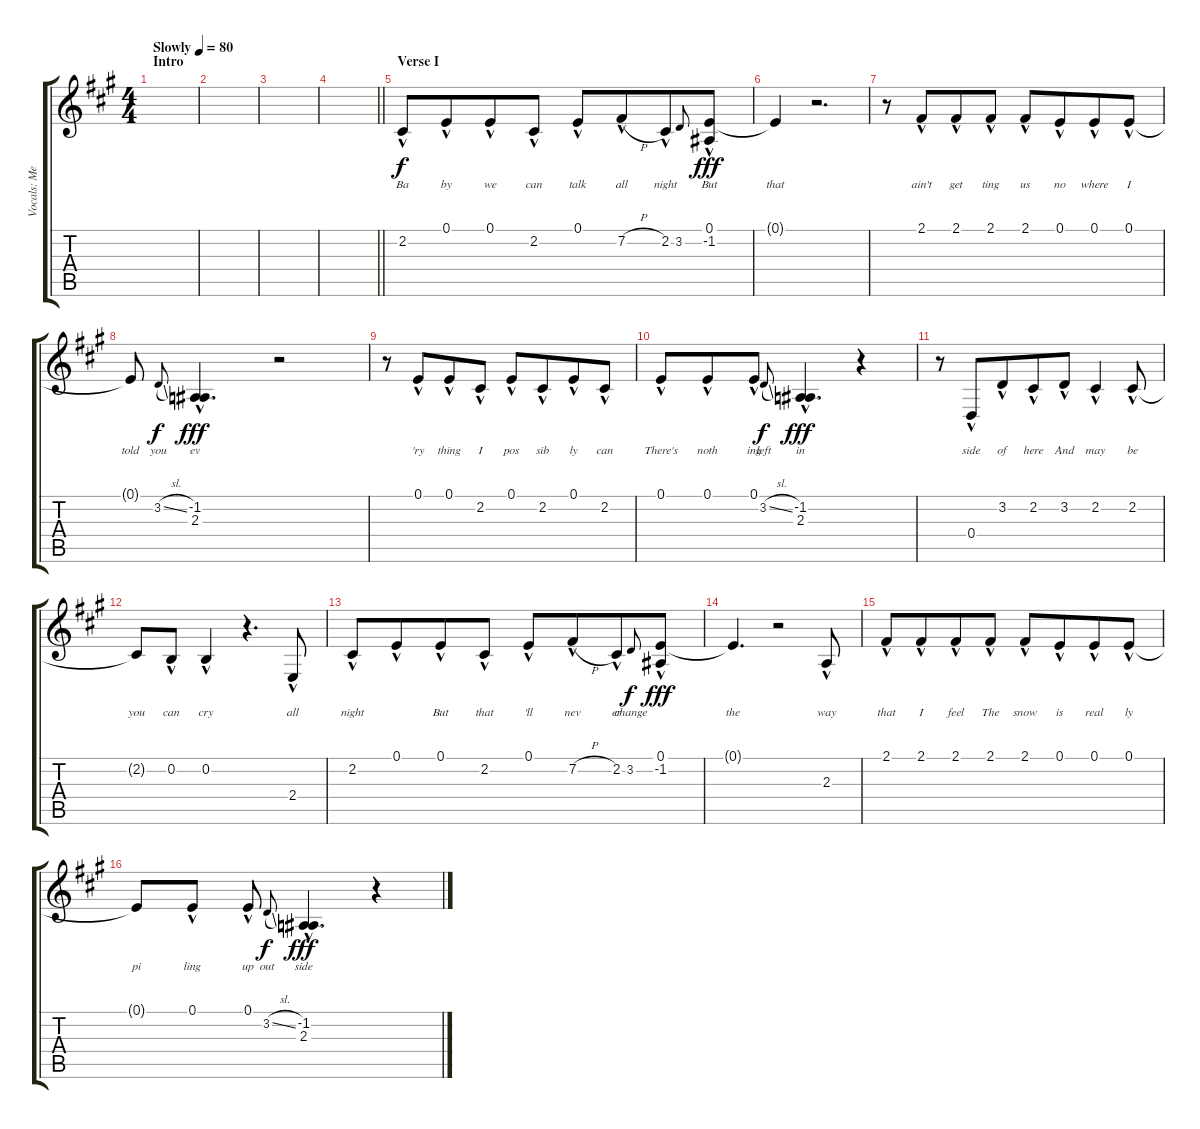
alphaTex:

\track ("Vocals: Meatloaf" "Vocals: Me") {instrument lead2sawtooth}
\staff {score tabs}
\tuning (E4 B3 G3 D3 A2 E2) {hide}
\ts (4 4)
\section ("" "Intro")
\tempo (80 "Slowly")
\clef g2
\ks a
|
|
|
\barLineRight lightlight
|
\section ("" "Verse I")
2.2{hac}.8{lyrics (0 "Ba") lyrics (1 "") lyrics (2 "") lyrics (3 "") lyrics (4 "")} 0.1{hac}.8{lyrics (0 "by") lyrics (1 "") lyrics (2 "") lyrics (3 "") lyrics (4 "") beam merge} 0.1{hac}.8{lyrics (0 "we") lyrics (1 "") lyrics (2 "") lyrics (3 "") lyrics (4 "")} 2.2{hac}.8{lyrics (0 "can") lyrics (1 "") lyrics (2 "") lyrics (3 "") lyrics (4 "") beam split} 0.1{hac}.8{lyrics (0 "talk") lyrics (1 "") lyrics (2 "") lyrics (3 "") lyrics (4 "")} 7.2{h hac}.8{lyrics (0 "all") lyrics (1 "") lyrics (2 "") lyrics (3 "") lyrics (4 "") beam merge} 2.2{hac}.8{lyrics (0 "night") lyrics (1 "") lyrics (2 "") lyrics (3 "") lyrics (4 "")} 3.2.8{lyrics (0 "") lyrics (1 "") lyrics (2 "") lyrics (3 "") lyrics (4 "") gr onbeat dy f} (0.1{hac} -1.2).8{lyrics (0 "But") lyrics (1 "") lyrics (2 "") lyrics (3 "") lyrics (4 "") dy fff} |
0.1{t}.4{lyrics (0 "that") lyrics (1 "") lyrics (2 "") lyrics (3 "") lyrics (4 "")} r.2{d} |
r.8 2.1{hac}.8{lyrics (0 "ain't") lyrics (1 "") lyrics (2 "") lyrics (3 "") lyrics (4 "") beam merge} 2.1{hac}.8{lyrics (0 "get") lyrics (1 "") lyrics (2 "") lyrics (3 "") lyrics (4 "")} 2.1{hac}.8{lyrics (0 "ting") lyrics (1 "") lyrics (2 "") lyrics (3 "") lyrics (4 "") beam split} 2.1{hac}.8{lyrics (0 "us") lyrics (1 "") lyrics (2 "") lyrics (3 "") lyrics (4 "")} 0.1{hac}.8{lyrics (0 "no") lyrics (1 "") lyrics (2 "") lyrics (3 "") lyrics (4 "") beam merge} 0.1{hac}.8{lyrics (0 "where") lyrics (1 "") lyrics (2 "") lyrics (3 "") lyrics (4 "")} 0.1{hac}.8{lyrics (0 "I") lyrics (1 "") lyrics (2 "") lyrics (3 "") lyrics (4 "")} |
0.1{t}.8{lyrics (0 "told") lyrics (1 "") lyrics (2 "") lyrics (3 "") lyrics (4 "")} 3.2{sl}.8{lyrics (0 "you") lyrics (1 "") lyrics (2 "") lyrics (3 "") lyrics (4 "") gr onbeat dy f} (-1.2 2.3{hac}).4{d lyrics (0 "ev") lyrics (1 "") lyrics (2 "") lyrics (3 "") lyrics (4 "") dy fff} r.2 |
r.8 0.1{hac}.8{lyrics (0 "'ry") lyrics (1 "") lyrics (2 "") lyrics (3 "") lyrics (4 "") beam merge} 0.1{hac}.8{lyrics (0 "thing") lyrics (1 "") lyrics (2 "") lyrics (3 "") lyrics (4 "")} 2.2{hac}.8{lyrics (0 "I") lyrics (1 "") lyrics (2 "") lyrics (3 "") lyrics (4 "") beam split} 0.1{hac}.8{lyrics (0 "pos") lyrics (1 "") lyrics (2 "") lyrics (3 "") lyrics (4 "")} 2.2{hac}.8{lyrics (0 "sib") lyrics (1 "") lyrics (2 "") lyrics (3 "") lyrics (4 "") beam merge} 0.1{hac}.8{lyrics (0 "ly") lyrics (1 "") lyrics (2 "") lyrics (3 "") lyrics (4 "")} 2.2{hac}.8{lyrics (0 "can") lyrics (1 "") lyrics (2 "") lyrics (3 "") lyrics (4 "")} |
0.1{hac}.8{lyrics (0 "There's") lyrics (1 "") lyrics (2 "") lyrics (3 "") lyrics (4 "")} 0.1{hac}.8{lyrics (0 "noth") lyrics (1 "") lyrics (2 "") lyrics (3 "") lyrics (4 "") beam merge} 0.1{hac}.8{lyrics (0 "ing") lyrics (1 "") lyrics (2 "") lyrics (3 "") lyrics (4 "")} 3.2{sl}.8{lyrics (0 "left") lyrics (1 "") lyrics (2 "") lyrics (3 "") lyrics (4 "") gr onbeat dy f} (-1.2 2.3{hac}).4{d lyrics (0 "in") lyrics (1 "") lyrics (2 "") lyrics (3 "") lyrics (4 "") dy fff} r.4 |
r.8 0.4{hac}.8{lyrics (0 "side") lyrics (1 "") lyrics (2 "") lyrics (3 "") lyrics (4 "") beam merge} 3.2{hac}.8{lyrics (0 "of") lyrics (1 "") lyrics (2 "") lyrics (3 "") lyrics (4 "")} 2.2{hac}.8{lyrics (0 "here") lyrics (1 "") lyrics (2 "") lyrics (3 "") lyrics (4 "") beam merge} 3.2{hac}.8{lyrics (0 "And") lyrics (1 "") lyrics (2 "") lyrics (3 "") lyrics (4 "")} 2.2{hac}.4{lyrics (0 "may") lyrics (1 "") lyrics (2 "") lyrics (3 "") lyrics (4 "")} 2.2{hac}.8{lyrics (0 "be") lyrics (1 "") lyrics (2 "") lyrics (3 "") lyrics (4 "")} |
2.2{t}.8{lyrics (0 "you") lyrics (1 "") lyrics (2 "") lyrics (3 "") lyrics (4 "")} 0.2{hac}.8{lyrics (0 "can") lyrics (1 "") lyrics (2 "") lyrics (3 "") lyrics (4 "")} 0.2{hac}.4{lyrics (0 "cry") lyrics (1 "") lyrics (2 "") lyrics (3 "") lyrics (4 "")} r.4{d} 2.4{hac}.8{lyrics (0 "all") lyrics (1 "") lyrics (2 "") lyrics (3 "") lyrics (4 "")} |
2.2{hac}.8{lyrics (0 "night") lyrics (1 "") lyrics (2 "") lyrics (3 "") lyrics (4 "")} 0.1{hac}.8{lyrics (0 "") lyrics (1 "") lyrics (2 "") lyrics (3 "") lyrics (4 "") beam merge} 0.1{hac}.8{lyrics (0 "But") lyrics (1 "") lyrics (2 "") lyrics (3 "") lyrics (4 "")} 2.2{hac}.8{lyrics (0 "that") lyrics (1 "") lyrics (2 "") lyrics (3 "") lyrics (4 "") beam split} 0.1{hac}.8{lyrics (0 "'ll") lyrics (1 "") lyrics (2 "") lyrics (3 "") lyrics (4 "")} 7.2{h hac}.8{lyrics (0 "nev") lyrics (1 "") lyrics (2 "") lyrics (3 "") lyrics (4 "") beam merge} 2.2{hac}.8{lyrics (0 "er") lyrics (1 "") lyrics (2 "") lyrics (3 "") lyrics (4 "")} 3.2.8{lyrics (0 "change") lyrics (1 "") lyrics (2 "") lyrics (3 "") lyrics (4 "") gr onbeat dy f} (0.1{hac} -1.2).8{lyrics (0 "") lyrics (1 "") lyrics (2 "") lyrics (3 "") lyrics (4 "") dy fff} |
0.1{t}.4{d lyrics (0 "the") lyrics (1 "") lyrics (2 "") lyrics (3 "") lyrics (4 "")} r.2 2.3{hac}.8{lyrics (0 "way") lyrics (1 "") lyrics (2 "") lyrics (3 "") lyrics (4 "")} |
2.1{hac}.8{lyrics (0 "that") lyrics (1 "") lyrics (2 "") lyrics (3 "") lyrics (4 "") beam merge} 2.1{hac}.8{lyrics (0 "I") lyrics (1 "") lyrics (2 "") lyrics (3 "") lyrics (4 "") beam merge} 2.1{hac}.8{lyrics (0 "feel") lyrics (1 "") lyrics (2 "") lyrics (3 "") lyrics (4 "") beam merge} 2.1{hac}.8{lyrics (0 "The") lyrics (1 "") lyrics (2 "") lyrics (3 "") lyrics (4 "") beam split} 2.1{hac}.8{lyrics (0 "snow") lyrics (1 "") lyrics (2 "") lyrics (3 "") lyrics (4 "")} 0.1{hac}.8{lyrics (0 "is") lyrics (1 "") lyrics (2 "") lyrics (3 "") lyrics (4 "") beam merge} 0.1{hac}.8{lyrics (0 "real") lyrics (1 "") lyrics (2 "") lyrics (3 "") lyrics (4 "")} 0.1{hac}.8{lyrics (0 "ly") lyrics (1 "") lyrics (2 "") lyrics (3 "") lyrics (4 "")} |
0.1{t}.8{lyrics (0 "pi") lyrics (1 "") lyrics (2 "") lyrics (3 "") lyrics (4 "")} 0.1{hac}.8{lyrics (0 "ling") lyrics (1 "") lyrics (2 "") lyrics (3 "") lyrics (4 "")} 0.1{hac}.8{lyrics (0 "up") lyrics (1 "") lyrics (2 "") lyrics (3 "") lyrics (4 "")} 3.2{sl}.8{lyrics (0 "out") lyrics (1 "") lyrics (2 "") lyrics (3 "") lyrics (4 "") gr onbeat dy f} (-1.2 2.3{hac}).4{d lyrics (0 "side") lyrics (1 "") lyrics (2 "") lyrics (3 "") lyrics (4 "") dy fff} r.4
